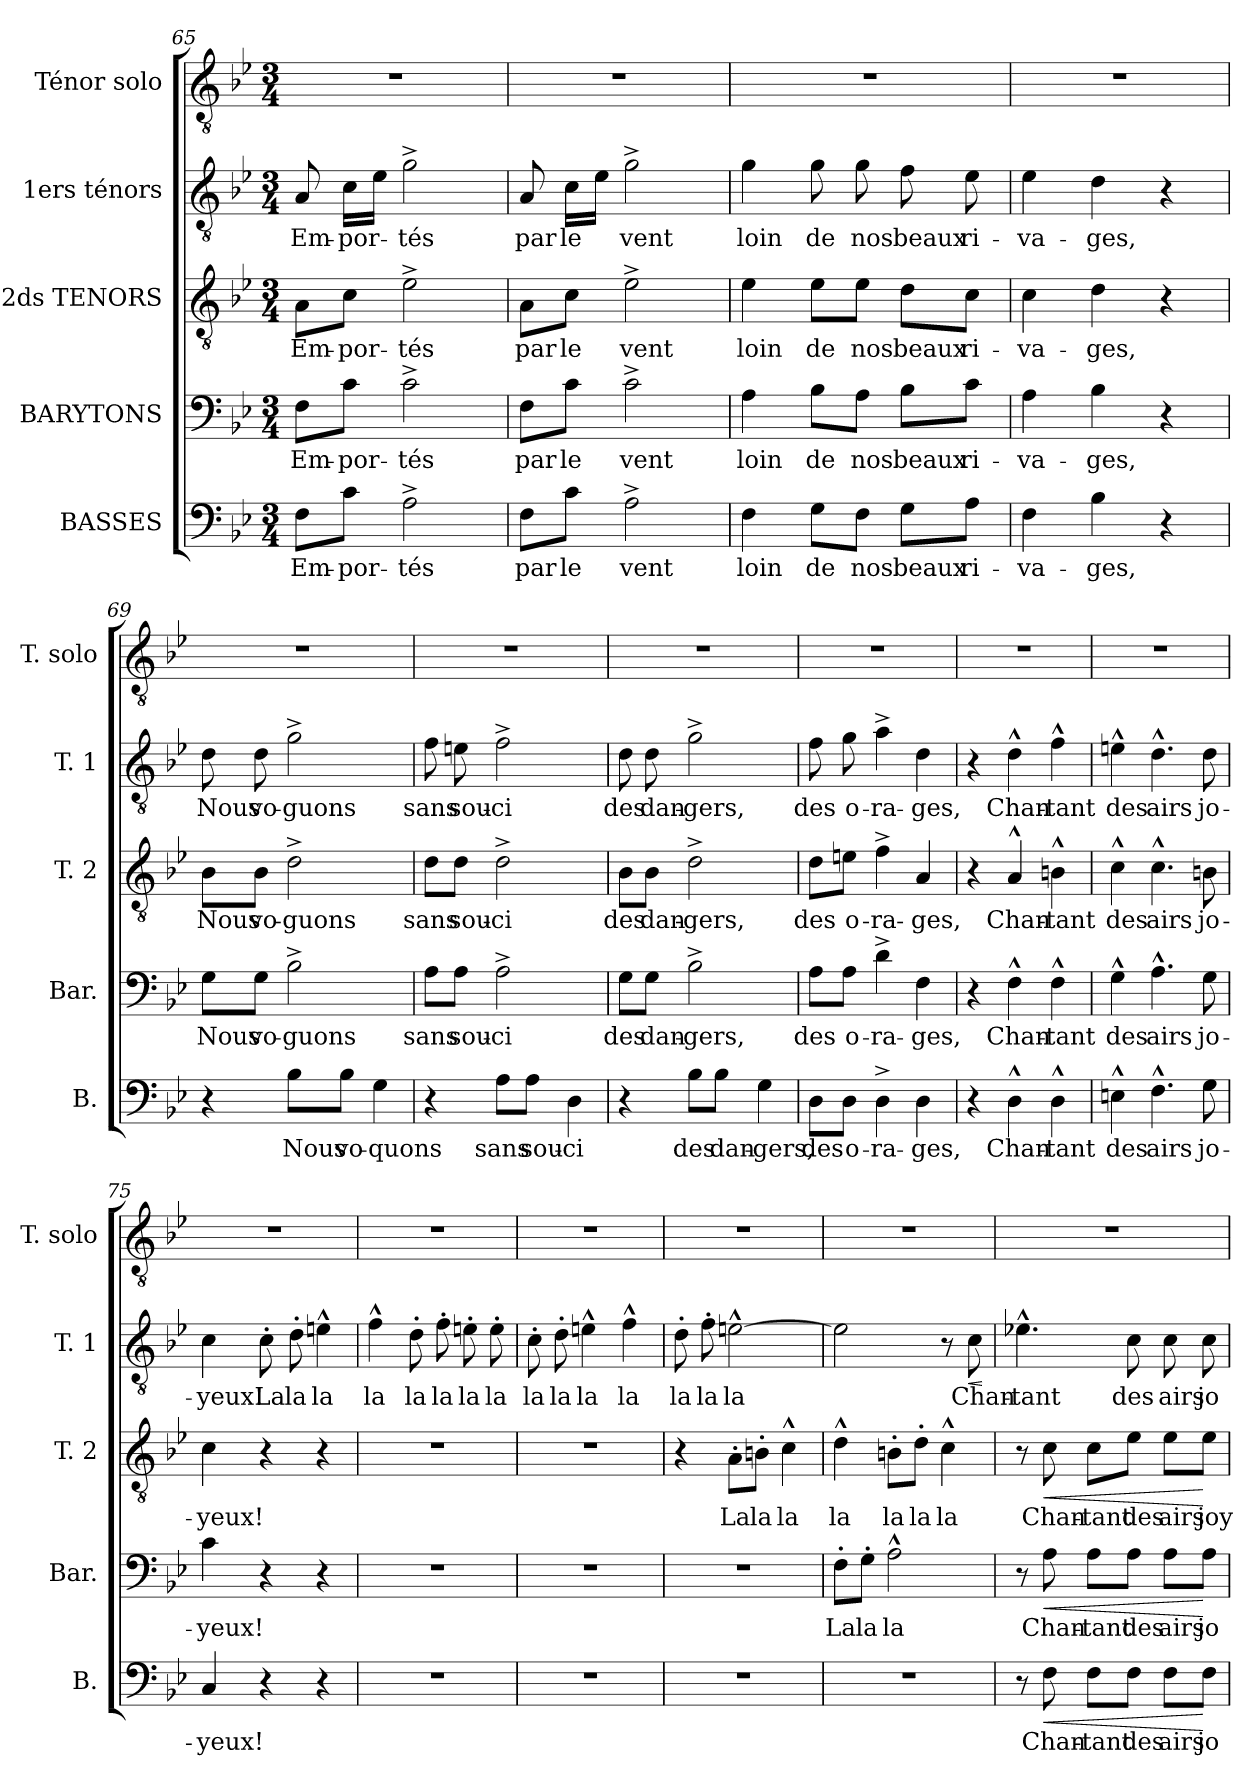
**kern	**text	**dynam	**kern	**text	**dynam	**kern	**text	**dynam	**kern	**text	**dynam	**kern
*part5	*part5	*part5	*part4	*part4	*part4	*part3	*part3	*part3	*part2	*part2	*part2	*part1
*staff5	*staff5	*staff5	*staff4	*staff4	*staff4	*staff3	*staff3	*staff3	*staff2	*staff2	*staff2	*staff1
*I"BASSES	*	*	*I"BARYTONS	*	*	*I"2ds TENORS	*	*	*I"1ers ténors	*	*	*I"Ténor solo
*I'B.	*	*	*I'Bar.	*	*	*I'T. 2	*	*	*I'T. 1	*	*	*I'T. solo
!!LO:PB:g=z
*clefF4	*	*	*clefF4	*	*	*clefGv2	*	*	*clefGv2	*	*	*clefGv2
*k[b-e-]	*	*	*k[b-e-]	*	*	*k[b-e-]	*	*	*k[b-e-]	*	*	*k[b-e-]
*B-:	*	*	*B-:	*	*	*B-:	*	*	*B-:	*	*	*B-:
*M3/4	*	*	*M3/4	*	*	*M3/4	*	*	*M3/4	*	*	*M3/4
=65	=65	=65	=65	=65	=65	=65	=65	=65	=65	=65	=65	=65
!	!LO:LY:b	!	!	!LO:LY:b	!	!	!LO:LY:b	!	!	!LO:LY:b	!	!
8F\L	Em-	.	8F\L	Em-	.	8A\L	Em-	.	8A/	Em-	.	2.r
!	!LO:LY:b	!	!	!LO:LY:b	!	!	!LO:LY:b	!	!	!LO:LY:b	!	!
8c\J	-por-	.	8c\J	-por-	.	8c\J	-por-	.	16c\LL	-por-	.	.
.	.	.	.	.	.	.	.	.	16e-\JJ	.	.	.
!	!LO:LY:b	!	!	!LO:LY:b	!	!	!LO:LY:b	!	!	!LO:LY:b	!	!
2A^>\	-tés	.	2c^>\	-tés	.	2e-^>\	-tés	.	2g^>\	-tés	.	.
=66	=66	=66	=66	=66	=66	=66	=66	=66	=66	=66	=66	=66
!	!LO:LY:b	!	!	!LO:LY:b	!	!	!LO:LY:b	!	!	!LO:LY:b	!	!
8F\L	par	.	8F\L	par	.	8A\L	par	.	8A/	par	.	2.r
!	!LO:LY:b	!	!	!LO:LY:b	!	!	!LO:LY:b	!	!	!LO:LY:b	!	!
8c\J	le	.	8c\J	le	.	8c\J	le	.	16c\LL	le	.	.
.	.	.	.	.	.	.	.	.	16e-\JJ	.	.	.
!	!LO:LY:b	!	!	!LO:LY:b	!	!	!LO:LY:b	!	!	!LO:LY:b	!	!
2A^>\	vent	.	2c^>\	vent	.	2e-^>\	vent	.	2g^>\	vent	.	.
=67	=67	=67	=67	=67	=67	=67	=67	=67	=67	=67	=67	=67
!	!LO:LY:b	!	!	!LO:LY:b	!	!	!LO:LY:b	!	!	!LO:LY:b	!	!
4F\	loin	.	4A\	loin	.	4e-\	loin	.	4g\	loin	.	2.r
!	!LO:LY:b	!	!	!LO:LY:b	!	!	!LO:LY:b	!	!	!LO:LY:b	!	!
8G\L	de	.	8B-\L	de	.	8e-\L	de	.	8g\	de	.	.
!	!LO:LY:b	!	!	!LO:LY:b	!	!	!LO:LY:b	!	!	!LO:LY:b	!	!
8F\J	nos	.	8A\J	nos	.	8e-\J	nos	.	8g\	nos	.	.
!	!LO:LY:b	!	!	!LO:LY:b	!	!	!LO:LY:b	!	!	!LO:LY:b	!	!
8G\L	beaux	.	8B-\L	beaux	.	8d\L	beaux	.	8f\	beaux	.	.
!	!LO:LY:b	!	!	!LO:LY:b	!	!	!LO:LY:b	!	!	!LO:LY:b	!	!
8A\J	ri-	.	8c\J	ri-	.	8c\J	ri-	.	8e-\	ri-	.	.
=68	=68	=68	=68	=68	=68	=68	=68	=68	=68	=68	=68	=68
!	!LO:LY:b	!	!	!LO:LY:b	!	!	!LO:LY:b	!	!	!LO:LY:b	!	!
4F\	-va-	.	4A\	-va-	.	4c\	-va-	.	4e-\	-va-	.	2.r
!	!LO:LY:b	!	!	!LO:LY:b	!	!	!LO:LY:b	!	!	!LO:LY:b	!	!
4B-\	-ges,	.	4B-\	-ges,	.	4d\	-ges,	.	4d\	-ges,	.	.
4r	.	.	4r	.	.	4r	.	.	4r	.	.	.
!!LO:LB:g=z
=69	=69	=69	=69	=69	=69	=69	=69	=69	=69	=69	=69	=69
!	!	!	!	!LO:LY:b	!	!	!LO:LY:b	!	!	!LO:LY:b	!	!
4r	.	.	8G\L	Nous	.	8B-\L	Nous	.	8d\	Nous	.	2.r
!	!	!	!	!LO:LY:b	!	!	!LO:LY:b	!	!	!LO:LY:b	!	!
.	.	.	8G\J	vo-	.	8B-\J	vo-	.	8d\	vo-	.	.
!	!LO:LY:b	!	!	!LO:LY:b	!	!	!LO:LY:b	!	!	!LO:LY:b	!	!
8B-\L	Nous	.	2B-^>\	-guons	.	2d^>\	-guons	.	2g^>\	-guons	.	.
!	!LO:LY:b	!	!	!	!	!	!	!	!	!	!	!
8B-\J	vo-	.	.	.	.	.	.	.	.	.	.	.
!	!LO:LY:b	!	!	!	!	!	!	!	!	!	!	!
4G\	-quons	.	.	.	.	.	.	.	.	.	.	.
=70	=70	=70	=70	=70	=70	=70	=70	=70	=70	=70	=70	=70
!	!	!	!	!LO:LY:b	!	!	!LO:LY:b	!	!	!LO:LY:b	!	!
4r	.	.	8A\L	sans	.	8d\L	sans	.	8f\	sans	.	2.r
!	!	!	!	!LO:LY:b	!	!	!LO:LY:b	!	!	!LO:LY:b	!	!
.	.	.	8A\J	sou-	.	8d\J	sou-	.	8en\	sou-	.	.
!	!LO:LY:b	!	!	!LO:LY:b	!	!	!LO:LY:b	!	!	!LO:LY:b	!	!
8A\L	sans	.	2A^>\	-ci	.	2d^>\	-ci	.	2f^>\	-ci	.	.
!	!LO:LY:b	!	!	!	!	!	!	!	!	!	!	!
8A\J	sou-	.	.	.	.	.	.	.	.	.	.	.
!	!LO:LY:b	!	!	!	!	!	!	!	!	!	!	!
4D\	-ci	.	.	.	.	.	.	.	.	.	.	.
=71	=71	=71	=71	=71	=71	=71	=71	=71	=71	=71	=71	=71
!	!	!	!	!LO:LY:b	!	!	!LO:LY:b	!	!	!LO:LY:b	!	!
4r	.	.	8G\L	des	.	8B-\L	des	.	8d\	des	.	2.r
!	!	!	!	!LO:LY:b	!	!	!LO:LY:b	!	!	!LO:LY:b	!	!
.	.	.	8G\J	dan-	.	8B-\J	dan-	.	8d\	dan-	.	.
!	!LO:LY:b	!	!	!LO:LY:b	!	!	!LO:LY:b	!	!	!LO:LY:b	!	!
8B-\L	des	.	2B-^>\	-gers,	.	2d^>\	-gers,	.	2g^>\	-gers,	.	.
!	!LO:LY:b	!	!	!	!	!	!	!	!	!	!	!
8B-\J	dan-	.	.	.	.	.	.	.	.	.	.	.
!	!LO:LY:b	!	!	!	!	!	!	!	!	!	!	!
4G\	-gers,	.	.	.	.	.	.	.	.	.	.	.
=72	=72	=72	=72	=72	=72	=72	=72	=72	=72	=72	=72	=72
!	!LO:LY:b	!	!	!LO:LY:b	!	!	!LO:LY:b	!	!	!LO:LY:b	!	!
8D\L	des	.	8A\L	des	.	8d\L	des	.	8f\	des	.	2.r
!	!LO:LY:b	!	!	!LO:LY:b	!	!	!LO:LY:b	!	!	!LO:LY:b	!	!
8D\J	o-	.	8A\J	o-	.	8en\J	o-	.	8g\	o-	.	.
!	!LO:LY:b	!	!	!LO:LY:b	!	!	!LO:LY:b	!	!	!LO:LY:b	!	!
4D^>\	-ra-	.	4d^>\	-ra-	.	4f^>\	-ra-	.	4a^>\	-ra-	.	.
!	!LO:LY:b	!	!	!LO:LY:b	!	!	!LO:LY:b	!	!	!LO:LY:b	!	!
4D\	-ges,	.	4F\	-ges,	.	4A/	-ges,	.	4d\	-ges,	.	.
!!LO:LB:g=z
=73	=73	=73	=73	=73	=73	=73	=73	=73	=73	=73	=73	=73
4r	.	.	4r	.	.	4r	.	.	4r	.	.	2.r
!	!LO:LY:b	!	!	!LO:LY:b	!	!	!LO:LY:b	!	!	!LO:LY:b	!	!
4D^^>\	Chan-	.	4F^^>\	Chan-	.	4A^^>/	Chan-	.	4d^^>\	Chan-	.	.
!	!LO:LY:b	!	!	!LO:LY:b	!	!	!LO:LY:b	!	!	!LO:LY:b	!	!
4D^^>\	-tant	.	4F^^>\	-tant	.	4Bn^^>\	-tant	.	4f^^>\	-tant	.	.
=74	=74	=74	=74	=74	=74	=74	=74	=74	=74	=74	=74	=74
!	!LO:LY:b	!	!	!LO:LY:b	!	!	!LO:LY:b	!	!	!LO:LY:b	!	!
4En^^>\	des	.	4G^^>\	des	.	4c^^>\	des	.	4en^^>\	des	.	2.r
!	!LO:LY:b	!	!	!LO:LY:b	!	!	!LO:LY:b	!	!	!LO:LY:b	!	!
4.F^^>\	airs	.	4.A^^>\	airs	.	4.c^^>\	airs	.	4.d^^>\	airs	.	.
!	!LO:LY:b	!	!	!LO:LY:b	!	!	!LO:LY:b	!	!	!LO:LY:b	!	!
8G\	jo-	.	8G\	jo-	.	8Bn\	jo-	.	8d\	jo-	.	.
=75	=75	=75	=75	=75	=75	=75	=75	=75	=75	=75	=75	=75
!	!LO:LY:b	!	!	!LO:LY:b	!	!	!LO:LY:b	!	!	!LO:LY:b	!	!
4C/	-yeux!	.	4c\	-yeux!	.	4c\	-yeux!	.	4c\	-yeux!	.	2.r
!	!	!	!	!	!	!	!	!	!	!LO:LY:b	!	!
4r	.	.	4r	.	.	4r	.	.	8c'>\	La	.	.
!	!	!	!	!	!	!	!	!	!	!LO:LY:b	!	!
.	.	.	.	.	.	.	.	.	8d'>\	la	.	.
!	!	!	!	!	!	!	!	!	!	!LO:LY:b	!	!
4r	.	.	4r	.	.	4r	.	.	4en^^>\	la	.	.
=76	=76	=76	=76	=76	=76	=76	=76	=76	=76	=76	=76	=76
!	!	!	!	!	!	!	!	!	!	!LO:LY:b	!	!
2.r	.	.	2.r	.	.	2.r	.	.	4f^^>\	la	.	2.r
!	!	!	!	!	!	!	!	!	!	!LO:LY:b	!	!
.	.	.	.	.	.	.	.	.	8d'>\	la	.	.
!	!	!	!	!	!	!	!	!	!	!LO:LY:b	!	!
.	.	.	.	.	.	.	.	.	8f'>\	la	.	.
!	!	!	!	!	!	!	!	!	!	!LO:LY:b	!	!
.	.	.	.	.	.	.	.	.	8en'>\	la	.	.
!	!	!	!	!	!	!	!	!	!	!LO:LY:b	!	!
.	.	.	.	.	.	.	.	.	8e'>\	la	.	.
=77	=77	=77	=77	=77	=77	=77	=77	=77	=77	=77	=77	=77
!	!	!	!	!	!	!	!	!	!	!LO:LY:b	!	!
2.r	.	.	2.r	.	.	2.r	.	.	8c'>\	la	.	2.r
!	!	!	!	!	!	!	!	!	!	!LO:LY:b	!	!
.	.	.	.	.	.	.	.	.	8d'>\	la	.	.
!	!	!	!	!	!	!	!	!	!	!LO:LY:b	!	!
.	.	.	.	.	.	.	.	.	4en^^>\	la	.	.
!	!	!	!	!	!	!	!	!	!	!LO:LY:b	!	!
.	.	.	.	.	.	.	.	.	4f^^>\	la	.	.
!!LO:LB:g=z
=78	=78	=78	=78	=78	=78	=78	=78	=78	=78	=78	=78	=78
!	!	!	!	!	!	!	!	!	!	!LO:LY:b	!	!
2.r	.	.	2.r	.	.	4r	.	.	8d'>\	la	.	2.r
!	!	!	!	!	!	!	!	!	!	!LO:LY:b	!	!
.	.	.	.	.	.	.	.	.	8f'>\	la	.	.
!	!	!	!	!	!	!	!LO:LY:b	!	!	!LO:LY:b	!	!
.	.	.	.	.	.	8A'<\L	La	.	[2en^^>\	la	.	.
!	!	!	!	!	!	!	!LO:LY:b	!	!	!	!	!
.	.	.	.	.	.	8Bn'>\J	la	.	.	.	.	.
!	!	!	!	!	!	!	!LO:LY:b	!	!	!	!	!
.	.	.	.	.	.	4c^^>\	la	.	.	.	.	.
=79	=79	=79	=79	=79	=79	=79	=79	=79	=79	=79	=79	=79
!	!	!	!	!LO:LY:b	!	!	!LO:LY:b	!	!	!	!	!
2.r	.	.	8F'>\L	La	.	4d^^>\	la	.	2e\]	.	.	2.r
!	!	!	!	!LO:LY:b	!	!	!	!	!	!	!	!
.	.	.	8G'>\J	la	.	.	.	.	.	.	.	.
!	!	!	!	!LO:LY:b	!	!	!LO:LY:b	!	!	!	!	!
.	.	.	2A^^>\	la	.	8Bn'>\L	la	.	.	.	.	.
!	!	!	!	!	!	!	!LO:LY:b	!	!	!	!	!
.	.	.	.	.	.	8d'>\J	la	.	.	.	.	.
!	!	!	!	!	!	!	!LO:LY:b	!	!	!	!	!
.	.	.	.	.	.	4c^^>\	la	.	8r	.	.	.
!	!	!	!	!	!	!	!	!	!	!LO:LY:b	!LO:HP:b	!
.	.	.	.	.	.	.	.	.	8c\	Chan-	<	.
.	.	.	.	.	.	.	.	.	.	.	[	.
=80	=80	=80	=80	=80	=80	=80	=80	=80	=80	=80	=80	=80
!	!	!	!	!	!	!	!	!	!	!LO:LY:b	!	!
8r	.	.	8r	.	.	8r	.	.	4.e-X^^>\	-tant	.	2.r
!	!LO:LY:b	!LO:HP:b	!	!LO:LY:b	!LO:HP:b	!	!LO:LY:b	!LO:HP:b	!	!	!	!
8F\	Chan-	<	8A\	Chan-	<	8c\	Chan-	<	.	.	.	.
!	!LO:LY:b	!	!	!LO:LY:b	!	!	!LO:LY:b	!	!	!	!	!
8F\L	-tant	.	8A\L	-tant	.	8c\L	-tant	.	.	.	.	.
!	!LO:LY:b	!	!	!LO:LY:b	!	!	!LO:LY:b	!	!	!LO:LY:b	!	!
8F\J	des	.	8A\J	des	.	8e-\J	des	.	8c\	des	.	.
!	!LO:LY:b	!	!	!LO:LY:b	!	!	!LO:LY:b	!	!	!LO:LY:b	!	!
8F\L	airs	.	8A\L	airs	.	8e-\L	airs	.	8c\	airs	.	.
!	!LO:LY:b	!	!	!LO:LY:b	!	!	!LO:LY:b	!	!	!LO:LY:b	!	!
8F\J	jo-	[	8A\J	jo-	[	8e-\J	joy-	[	8c\	jo-	.	.
=	=	=	=	=	=	=	=	=	=	=	=	=
*-	*-	*-	*-	*-	*-	*-	*-	*-	*-	*-	*-	*-
